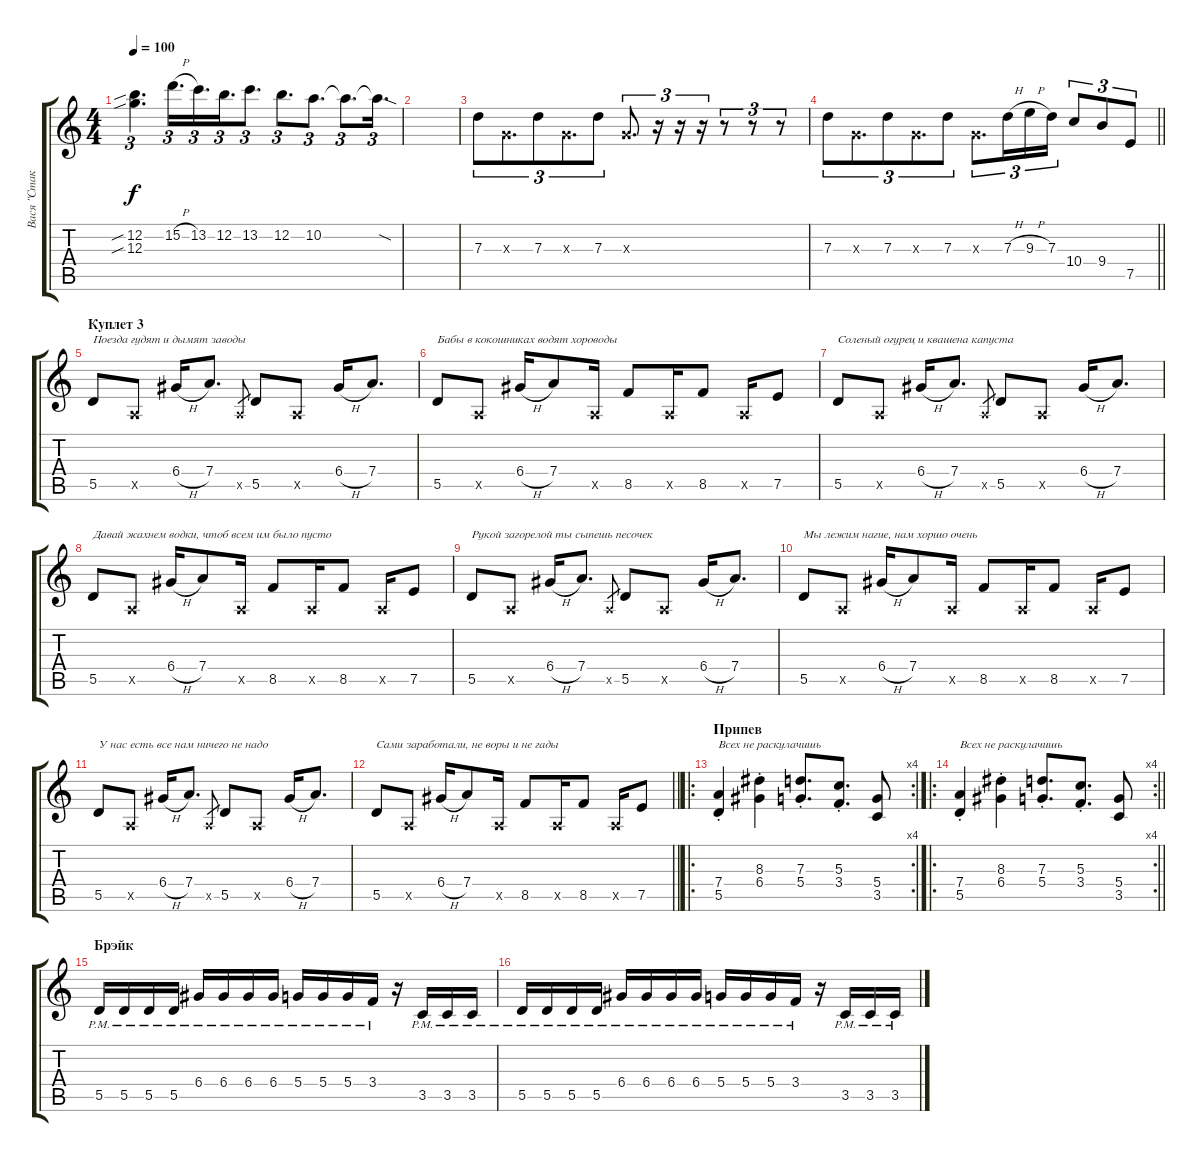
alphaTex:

\track ("Вася \"Стакан\" Васин" "Вася \"Стак") {instrument distortionguitar}
\staff {score tabs}
\tuning (E4 B3 G3 D3 A2 E2) {hide}
\ts (4 4)
\tempo 100
\clef g2
\ks c
(12.2{sib} 12.3{sib}).4{d tu (3 2) dy f} 15.2{h}.16{d tu (3 2)} 13.2.16{d tu (3 2)} 12.2.16{d tu (3 2)} 13.2.8{d tu (3 2)} 12.2.8{d tu (3 2)} 10.2.8{d tu (3 2)} 10.2{t}.8{d tu (3 2)} 10.2{sod t}.16{d tu (3 2)} |
|
7.3.8{tu (3 2)} 0.3{x}.8{d tu (3 2)} 7.3.8{tu (3 2)} 0.3{x}.8{d tu (3 2)} 7.3.8{tu (3 2)} 0.3{x}.8{d tu (3 2)} r.16{tu (3 2)} r.16{tu (3 2)} r.16{tu (3 2)} r.8{tu (3 2)} r.8{tu (3 2)} r.8{tu (3 2)} |
\barLineRight lightlight
7.3.8{tu (3 2)} 0.3{x}.8{d tu (3 2)} 7.3.8{tu (3 2)} 0.3{x}.8{d tu (3 2)} 7.3.8{tu (3 2)} 0.3{x}.8{d tu (3 2)} 7.3{h}.16{tu (3 2)} 9.3{h}.16{tu (3 2)} 7.3.16{tu (3 2)} 10.4.8{tu (3 2)} 9.4.8{tu (3 2)} 7.5.8{tu (3 2)} |
\section ("" "Куплет 3")
5.5.8{txt "Поезда гудят и дымят заводы"} 0.5{x}.8 6.4{h}.16 7.4.8{d} 0.5{x}.8{gr} 5.5.8 0.5{x}.8 6.4{h}.16 7.4.8{d} |
5.5.8{txt "Бабы в кокошниках водят хороводы"} 0.5{x}.8 6.4{h}.16 7.4.8 0.5{x}.16 8.5.8 0.5{x}.16 8.5.8 0.5{x}.16 7.5.8 |
5.5.8{txt "Соленый огурец и квашена капуста"} 0.5{x}.8 6.4{h}.16 7.4.8{d} 0.5{x}.8{gr} 5.5.8 0.5{x}.8 6.4{h}.16 7.4.8{d} |
5.5.8{txt "Давай жахнем водки, чтоб всем им было пусто"} 0.5{x}.8 6.4{h}.16 7.4.8 0.5{x}.16 8.5.8 0.5{x}.16 8.5.8 0.5{x}.16 7.5.8 |
5.5.8{txt "Рукой загорелой ты сыпешь песочек"} 0.5{x}.8 6.4{h}.16 7.4.8{d} 0.5{x}.8{gr} 5.5.8 0.5{x}.8 6.4{h}.16 7.4.8{d} |
5.5.8{txt "Мы лежим нагие, нам хоршо очень"} 0.5{x}.8 6.4{h}.16 7.4.8 0.5{x}.16 8.5.8 0.5{x}.16 8.5.8 0.5{x}.16 7.5.8 |
5.5.8{txt "У нас есть все нам ничего не надо"} 0.5{x}.8 6.4{h}.16 7.4.8{d} 0.5{x}.8{gr} 5.5.8 0.5{x}.8 6.4{h}.16 7.4.8{d} |
\barLineRight lightlight
5.5.8{txt "Сами заработали, не воры и не гады"} 0.5{x}.8 6.4{h}.16 7.4.8 0.5{x}.16 8.5.8 0.5{x}.16 8.5.8 0.5{x}.16 7.5.8 |
\ro
\rc 4
\section ("" "Припев")
(7.4{st} 5.5{st}).4{txt "Всех не раскулачишь"} (8.3{st} 6.4{st}).4 (7.3{st} 5.4{st}).8{d} (5.3{st} 3.4{st}).8{d} (5.4 3.5).8 |
\ro
\rc 4
\barLineRight lightlight
(7.4{st} 5.5{st}).4{txt "Всех не раскулачишь"} (8.3{st} 6.4{st}).4 (7.3{st} 5.4{st}).8{d} (5.3{st} 3.4{st}).8{d} (5.4 3.5).8 |
\section ("" "Брэйк")
5.5{pm}.16 5.5{pm}.16 5.5{pm}.16 5.5{pm}.16 6.4{pm}.16 6.4{pm}.16 6.4{pm}.16 6.4{pm}.16 5.4{pm}.16 5.4{pm}.16 5.4{pm}.16 3.4{pm}.16 r.16 3.5{pm}.16 3.5{pm}.16 3.5{pm}.16 |
5.5{pm}.16 5.5{pm}.16 5.5{pm}.16 5.5{pm}.16 6.4{pm}.16 6.4{pm}.16 6.4{pm}.16 6.4{pm}.16 5.4{pm}.16 5.4{pm}.16 5.4{pm}.16 3.4{pm}.16 r.16 3.5{pm}.16 3.5{pm}.16 3.5{pm}.16
